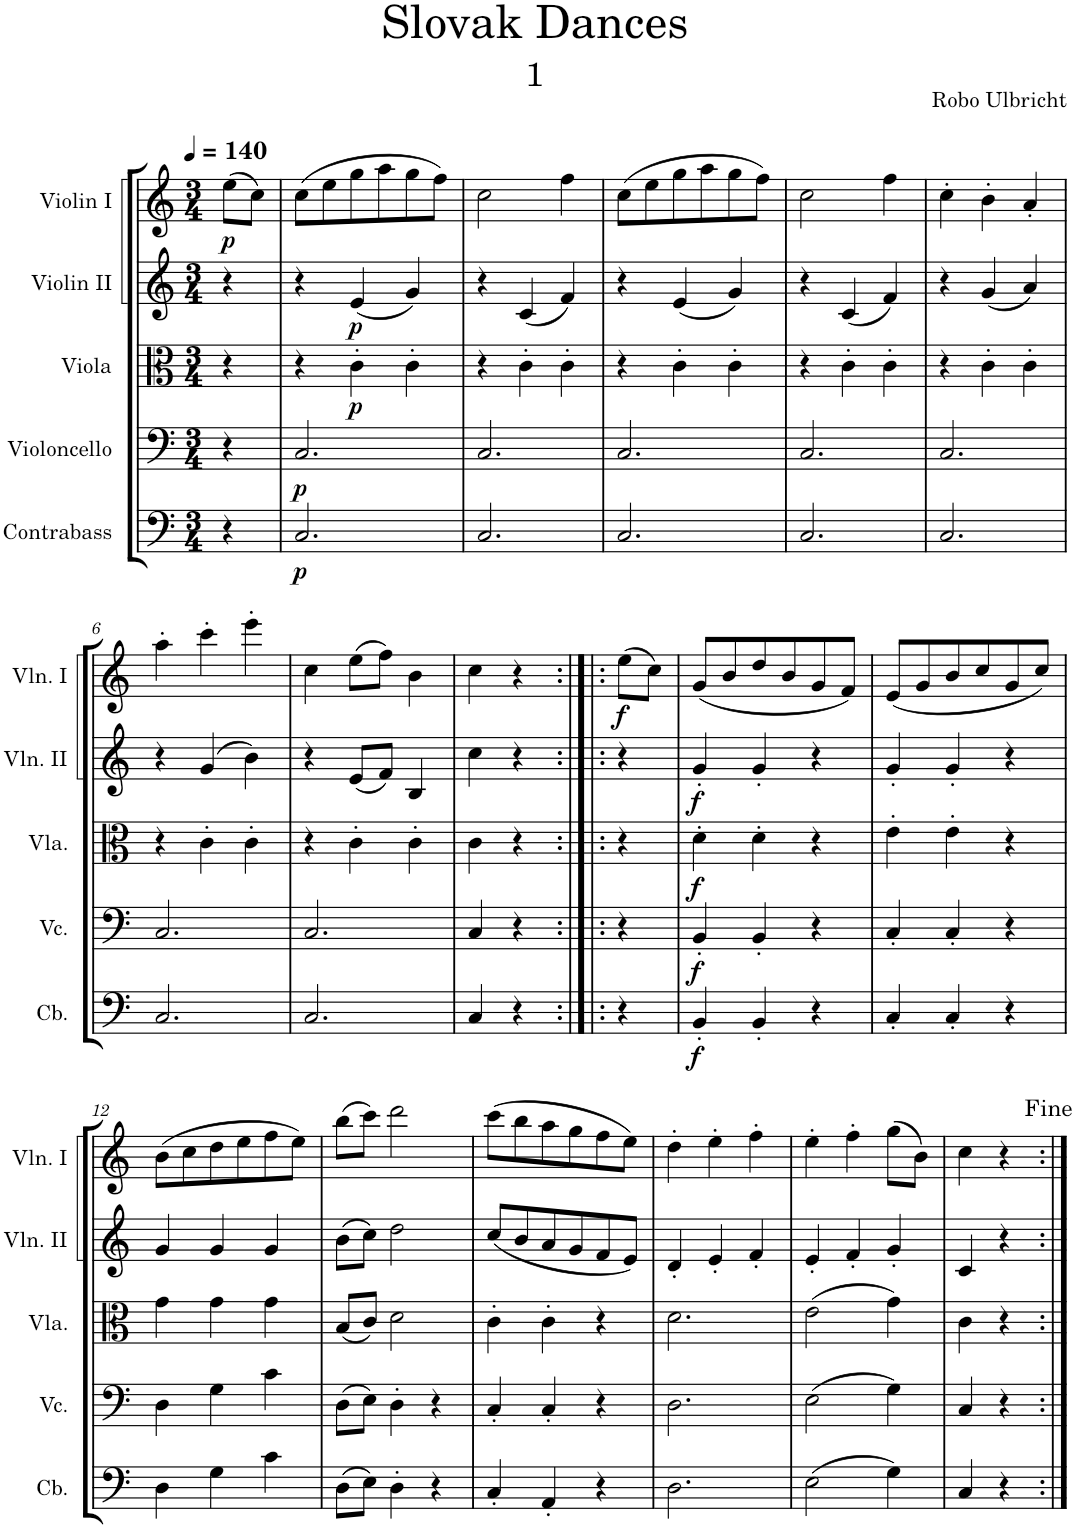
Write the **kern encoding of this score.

**kern	**dynam	**kern	**dynam	**kern	**dynam	**kern	**dynam	**kern	**dynam
*part5	*part5	*part4	*part4	*part3	*part3	*part2	*part2	*part1	*part1
*staff5	*staff5	*staff4	*staff4	*staff3	*staff3	*staff2	*staff2	*staff1	*staff1
*I"Contrabass	*	*I"Violoncello	*	*I"Viola	*	*I"Violin II	*	*I"Violin I	*
*I'Cb.	*	*I'Vc.	*	*I'Vla.	*	*I'Vln. II	*	*I'Vln. I	*
*clefF4	*	*clefF4	*	*clefC3	*	*clefG2	*	*clefG2	*
*Trd7c12	*	*	*	*	*	*	*	*	*
*k[]	*	*k[]	*	*k[]	*	*k[]	*	*k[]	*
*M3/4	*	*M3/4	*	*M3/4	*	*M3/4	*	*M3/4	*
*MM140	*	*MM140	*	*MM140	*	*MM140	*	*MM140	*
=	=	=	=	=	=	=	=	=	=
!	!	!	!	!	!	!	!	!	!LO:DY:b
4r	.	4r	.	4r	.	4r	.	(8ee\L	p
.	.	.	.	.	.	.	.	8cc\J)	.
=1	=1	=1	=1	=1	=1	=1	=1	=1	=1
!	!LO:DY:b	!	!LO:DY:b	!	!	!	!	!	!
2.C/	p	2.C/	p	4r	.	4r	.	(8cc\L	.
.	.	.	.	.	.	.	.	8ee\	.
!	!	!	!	!	!LO:DY:b	!	!LO:DY:b	!	!
.	.	.	.	4c'\	p	(4e/	p	8gg\	.
.	.	.	.	.	.	.	.	8aa\	.
.	.	.	.	4c'\	.	4g/)	.	8gg\	.
.	.	.	.	.	.	.	.	8ff\J)	.
=2	=2	=2	=2	=2	=2	=2	=2	=2	=2
2.C/	.	2.C/	.	4r	.	4r	.	2cc\	.
.	.	.	.	4c'\	.	(4c/	.	.	.
.	.	.	.	4c'\	.	4f/)	.	4ff\	.
=3	=3	=3	=3	=3	=3	=3	=3	=3	=3
2.C/	.	2.C/	.	4r	.	4r	.	(8cc\L	.
.	.	.	.	.	.	.	.	8ee\	.
.	.	.	.	4c'\	.	(4e/	.	8gg\	.
.	.	.	.	.	.	.	.	8aa\	.
.	.	.	.	4c'\	.	4g/)	.	8gg\	.
.	.	.	.	.	.	.	.	8ff\J)	.
=4	=4	=4	=4	=4	=4	=4	=4	=4	=4
2.C/	.	2.C/	.	4r	.	4r	.	2cc\	.
.	.	.	.	4c'\	.	(4c/	.	.	.
.	.	.	.	4c'\	.	4f/)	.	4ff\	.
=5	=5	=5	=5	=5	=5	=5	=5	=5	=5
2.C/	.	2.C/	.	4r	.	4r	.	4cc'\	.
.	.	.	.	4c'\	.	(4g/	.	4b'\	.
.	.	.	.	4c'\	.	4a/)	.	4a'/	.
!!LO:LB:g=z
=6	=6	=6	=6	=6	=6	=6	=6	=6	=6
2.C/	.	2.C/	.	4r	.	4r	.	4aa'\	.
.	.	.	.	4c'\	.	(4g/	.	4ccc'\	.
.	.	.	.	4c'\	.	4b\)	.	4eee'\	.
=7	=7	=7	=7	=7	=7	=7	=7	=7	=7
2.C/	.	2.C/	.	4r	.	4r	.	4cc\	.
.	.	.	.	4c'\	.	(8e/L	.	(8ee\L	.
.	.	.	.	.	.	8f/J)	.	8ff\J)	.
.	.	.	.	4c'\	.	4B/	.	4b\	.
=8	=8	=8	=8	=8	=8	=8	=8	=8	=8
4C/	.	4C/	.	4c\	.	4cc\	.	4cc\	.
4r	.	4r	.	4r	.	4r	.	4r	.
=9:|!|:	=9:|!|:	=9:|!|:	=9:|!|:	=9:|!|:	=9:|!|:	=9:|!|:	=9:|!|:	=9:|!|:	=9:|!|:
!	!	!	!	!	!	!	!	!	!LO:DY:b
4r	.	4r	.	4r	.	4r	.	(8ee\L	f
.	.	.	.	.	.	.	.	8cc\J)	.
=10	=10	=10	=10	=10	=10	=10	=10	=10	=10
!	!LO:DY:b	!	!LO:DY:b	!	!LO:DY:b	!	!LO:DY:b	!	!
4BB'/	f	4BB'/	f	4d'\	f	4g'/	f	(8g/L	.
.	.	.	.	.	.	.	.	8b/	.
4BB'/	.	4BB'/	.	4d'\	.	4g'/	.	8dd/	.
.	.	.	.	.	.	.	.	8b/	.
4r	.	4r	.	4r	.	4r	.	8g/	.
.	.	.	.	.	.	.	.	8f/J)	.
=11	=11	=11	=11	=11	=11	=11	=11	=11	=11
4C'/	.	4C'/	.	4e'\	.	4g'/	.	(8e/L	.
.	.	.	.	.	.	.	.	8g/	.
4C'/	.	4C'/	.	4e'\	.	4g'/	.	8b/	.
.	.	.	.	.	.	.	.	8cc/	.
4r	.	4r	.	4r	.	4r	.	8g/	.
.	.	.	.	.	.	.	.	8cc/J)	.
!!LO:LB:g=z
=12	=12	=12	=12	=12	=12	=12	=12	=12	=12
4D\	.	4D\	.	4g\	.	4g/	.	(8b\L	.
.	.	.	.	.	.	.	.	8cc\	.
4G\	.	4G\	.	4g\	.	4g/	.	8dd\	.
.	.	.	.	.	.	.	.	8ee\	.
4c\	.	4c\	.	4g\	.	4g/	.	8ff\	.
.	.	.	.	.	.	.	.	8ee\J)	.
=13	=13	=13	=13	=13	=13	=13	=13	=13	=13
(8D\L	.	(8D\L	.	(8B/L	.	(8b\L	.	(8bb\L	.
8E\J)	.	8E\J)	.	8c/J)	.	8cc\J)	.	8ccc\J)	.
4D'\	.	4D'\	.	2d\	.	2dd\	.	2ddd\	.
4r	.	4r	.	.	.	.	.	.	.
=14	=14	=14	=14	=14	=14	=14	=14	=14	=14
4C'/	.	4C'/	.	4c'\	.	(8cc/L	.	(8ccc\L	.
.	.	.	.	.	.	8b/	.	8bb\	.
4AA'/	.	4C'/	.	4c'\	.	8a/	.	8aa\	.
.	.	.	.	.	.	8g/	.	8gg\	.
4r	.	4r	.	4r	.	8f/	.	8ff\	.
.	.	.	.	.	.	8e/J)	.	8ee\J)	.
=15	=15	=15	=15	=15	=15	=15	=15	=15	=15
2.D\	.	2.D\	.	2.d\	.	4d'/	.	4dd'\	.
.	.	.	.	.	.	4e'/	.	4ee'\	.
.	.	.	.	.	.	4f'/	.	4ff'\	.
=16	=16	=16	=16	=16	=16	=16	=16	=16	=16
(2E\	.	(2E\	.	(2e\	.	4e'/	.	4ee'\	.
.	.	.	.	.	.	4f'/	.	4ff'\	.
4G\)	.	4G\)	.	4g\)	.	4g'/	.	(8gg\L	.
.	.	.	.	.	.	.	.	8b\J)	.
=17	=17	=17	=17	=17	=17	=17	=17	=17	=17
4C/	.	4C/	.	4c\	.	4c/	.	4cc\	.
4r	.	4r	.	4r	.	4r	.	4r	.
=:|!	=:|!	=:|!	=:|!	=:|!	=:|!	=:|!	=:|!	=:|!	=:|!
*-	*-	*-	*-	*-	*-	*-	*-	*-	*-
